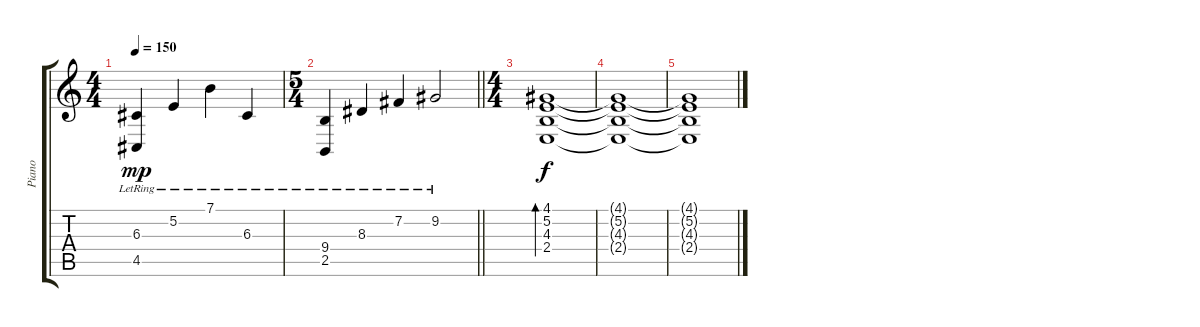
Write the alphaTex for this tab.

\track ("Piano " "Piano ") {instrument acousticgrandpiano}
\staff {score tabs}
\tuning (E4 B3 G3 D3 A2 E2) {hide}
\ts (4 4)
\tempo 150
\clef g2
\ks c
(6.3{lr} 4.5{lr}).4{dy mp} 5.2{lr}.4 7.1{lr}.4 6.3{lr}.4 |
\ts (5 4)
\barLineRight lightlight
(9.4{lr} 2.5{lr}).4 8.3{lr}.4 7.2{lr}.4 9.2{lr}.2 |
\ts (4 4)
(4.1 5.2 4.3 2.4).1{bd 480 dy f volume 4} |
(4.1{t} 5.2{t} 4.3{t} 2.4{t}).1 |
(4.1{t} 5.2{t} 4.3{t} 2.4{t}).1
